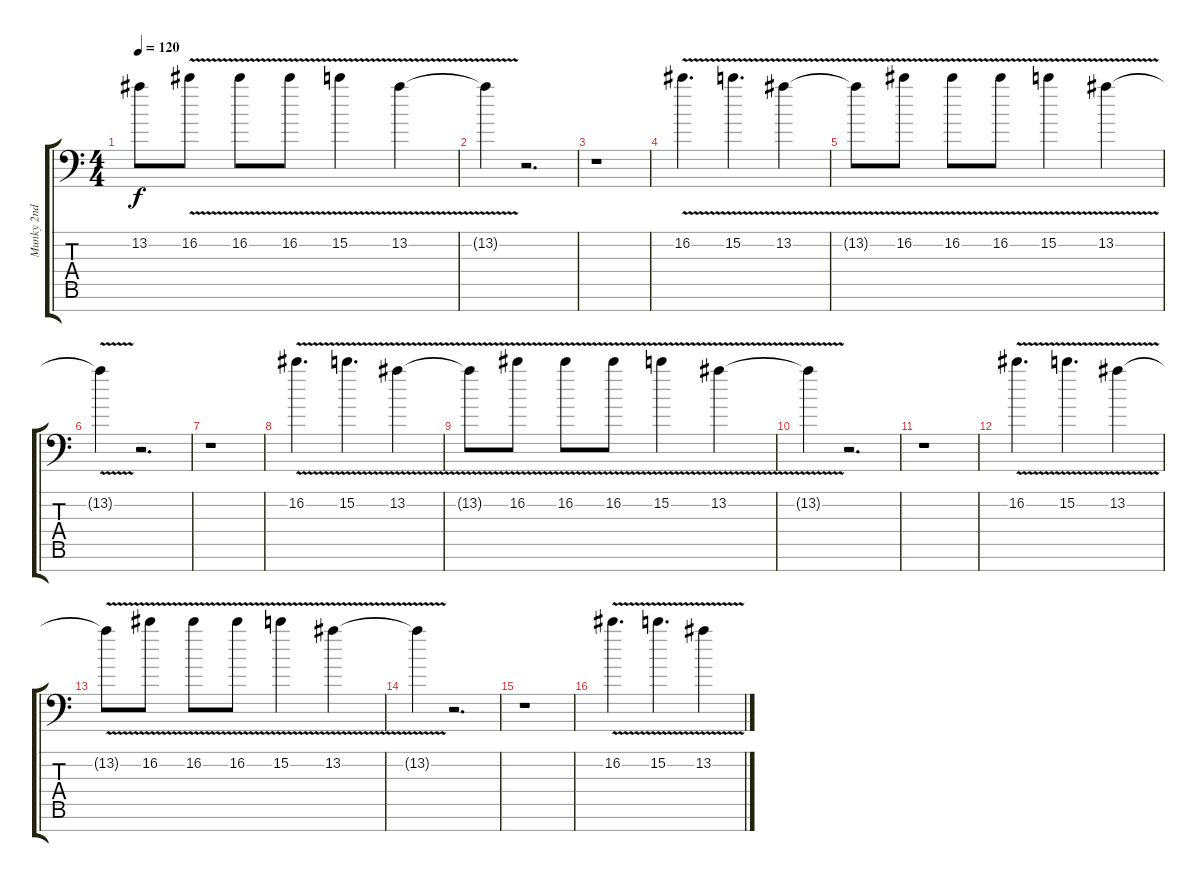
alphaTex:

\track ("Munky 2nd Guitar" "Munky 2nd ") {instrument distortionguitar}
\staff {score tabs}
\tuning (D4 A3 F3 C3 G2 D2 A1) {hide}
\ts (4 4)
\tempo 120
\clef f4
\ks c
13.2{t}.8{dy f} 16.2{v}.8 16.2{v}.8 16.2{v}.8 15.2{v}.4 13.2{v}.4 |
13.2{t}.4 r.2{d} |
r.1 |
16.2{v}.4{d instrument orchestralharp} 15.2{v}.4{d} 13.2{v}.4 |
13.2{t}.8 16.2{v}.8 16.2{v}.8 16.2{v}.8 15.2{v}.4 13.2{v}.4 |
13.2{t}.4 r.2{d} |
r.1 |
16.2{v}.4{d instrument orchestralharp} 15.2{v}.4{d} 13.2{v}.4 |
13.2{t}.8 16.2{v}.8 16.2{v}.8 16.2{v}.8 15.2{v}.4 13.2{v}.4 |
13.2{t}.4 r.2{d} |
r.1 |
16.2{v}.4{d instrument orchestralharp} 15.2{v}.4{d} 13.2{v}.4 |
13.2{t}.8 16.2{v}.8 16.2{v}.8 16.2{v}.8 15.2{v}.4 13.2{v}.4 |
13.2{t}.4 r.2{d} |
r.1 |
16.2{v}.4{d instrument orchestralharp} 15.2{v}.4{d} 13.2{v}.4
